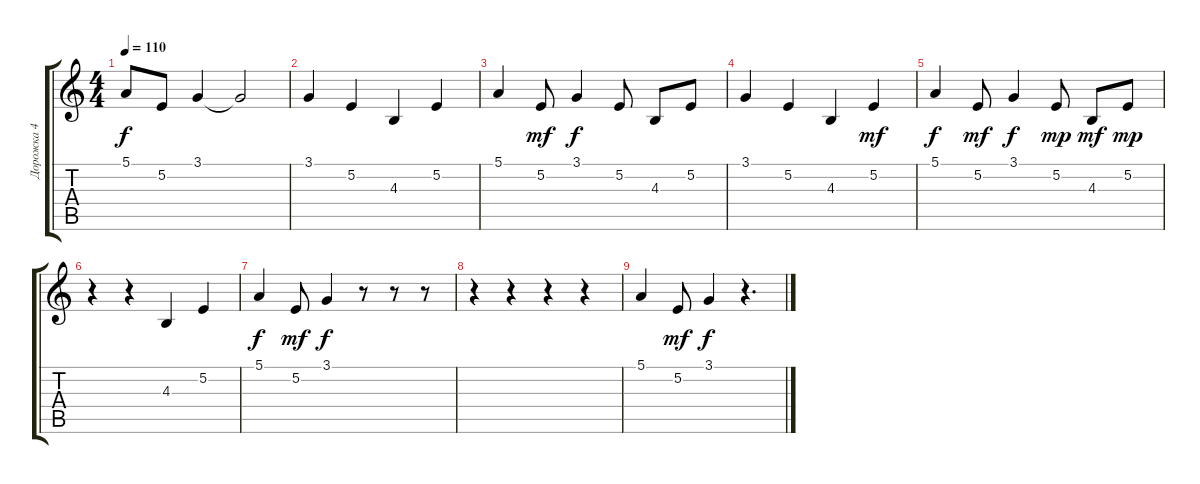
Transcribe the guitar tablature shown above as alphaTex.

\track ("Дорожка 4" "Дорожка 4") {instrument electricpiano1}
\staff {score tabs}
\tuning (E4 B3 G3 D3 A2 E2) {hide}
\ts (4 4)
\tempo 110
\clef g2
\ks c
5.1{t}.8{dy f} 5.2.8 3.1.4 3.1{t}.2 |
3.1.4 5.2.4 4.3.4 5.2.4 |
5.1.4 5.2.8{dy mf} 3.1.4{dy f} 5.2.8 4.3.8 5.2.8 |
3.1.4 5.2.4 4.3.4 5.2.4{dy mf} |
5.1.4{dy f} 5.2.8{dy mf} 3.1.4{dy f} 5.2.8{dy mp} 4.3.8{dy mf} 5.2.8{dy mp} |
r.4 r.4 4.3.4 5.2.4 |
5.1.4{dy f} 5.2.8{dy mf} 3.1.4{dy f} r.8 r.8 r.8 |
r.4 r.4 r.4 r.4 |
5.1.4 5.2.8{dy mf} 3.1.4{dy f} r.4{d}
